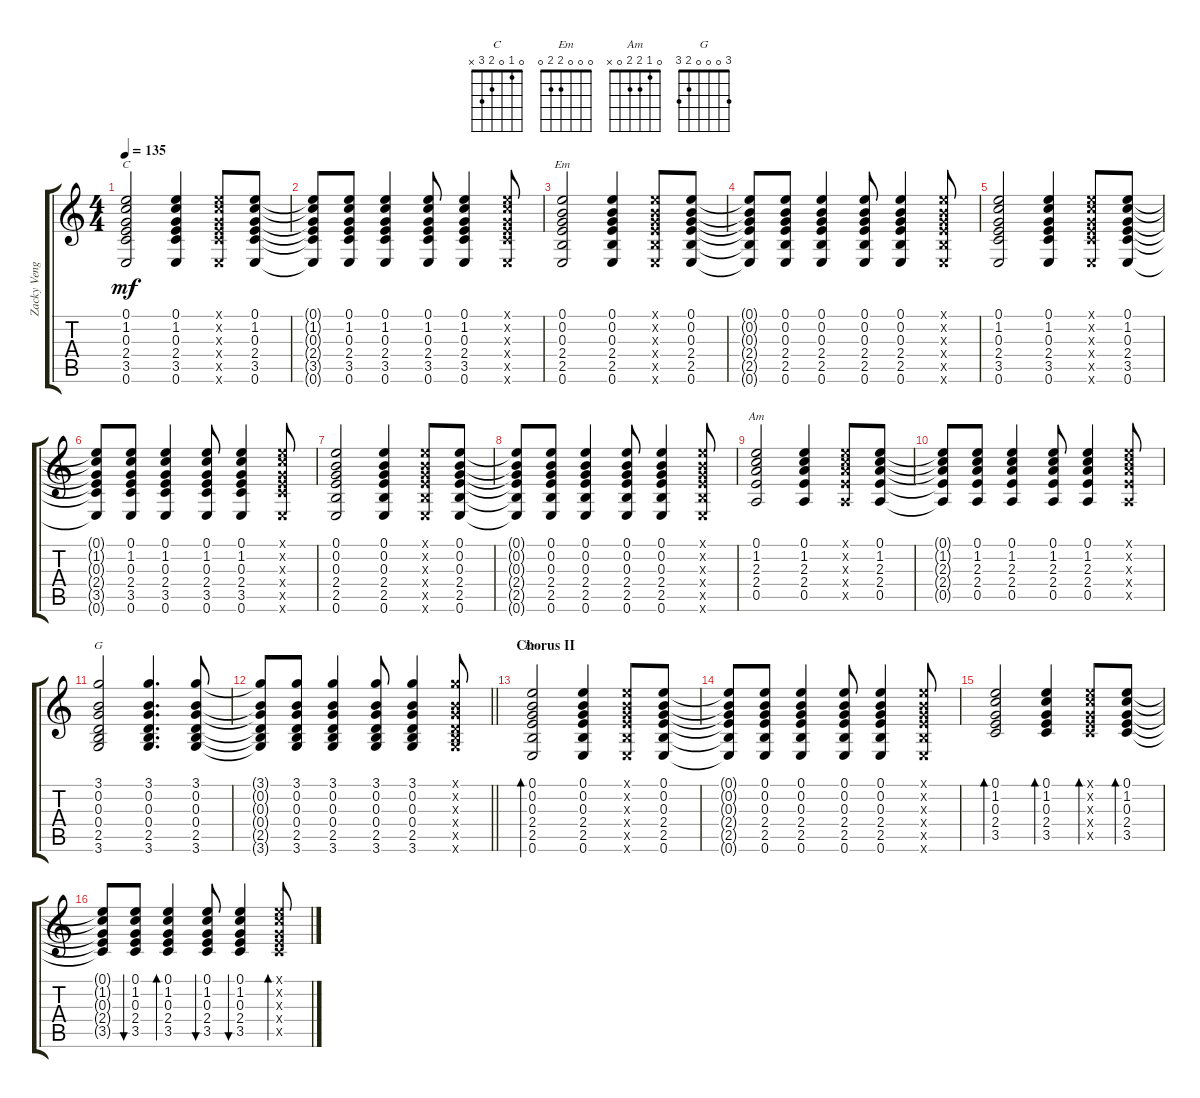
\track ("Zacky Vengeance" "Zacky Veng") {instrument acousticguitarsteel}
\staff {score tabs}
\tuning (E4 B3 G3 D3 A2 E2) {hide}
\chord ("C" 0 1 0 2 3 x)
\chord ("Em" 0 0 0 2 2 x)
\chord ("Am" 0 1 2 2 0 x)
\chord ("G" 3 0 0 0 2 3)
\chord ("Em" 0 0 0 2 2 0)
\ts (4 4)
\tempo 135
\clef g2
\ks c
(0.1 1.2 0.3 2.4 3.5 0.6).2{ch "C" dy mf} (0.1 1.2 0.3 2.4 3.5 0.6).4 (0.1{x} 1.2{x} 0.3{x} 2.4{x} 3.5{x} 0.6{x}).8 (0.1 1.2 0.3 2.4 3.5 0.6).8 |
(0.1{t} 1.2{t} 0.3{t} 2.4{t} 3.5{t} 0.6{t}).8 (0.1 1.2 0.3 2.4 3.5 0.6).8 (0.1 1.2 0.3 2.4 3.5 0.6).4 (0.1 1.2 0.3 2.4 3.5 0.6).8 (0.1 1.2 0.3 2.4 3.5 0.6).4 (0.1{x} 1.2{x} 0.3{x} 2.4{x} 3.5{x} 0.6{x}).8 |
(0.1 0.2 0.3 2.4 2.5 0.6).2{ch "Em"} (0.1 0.2 0.3 2.4 2.5 0.6).4 (0.1{x} 0.2{x} 0.3{x} 2.4{x} 2.5{x} 0.6{x}).8 (0.1 0.2 0.3 2.4 2.5 0.6).8 |
(0.1{t} 0.2{t} 0.3{t} 2.4{t} 2.5{t} 0.6{t}).8 (0.1 0.2 0.3 2.4 2.5 0.6).8 (0.1 0.2 0.3 2.4 2.5 0.6).4 (0.1 0.2 0.3 2.4 2.5 0.6).8 (0.1 0.2 0.3 2.4 2.5 0.6).4 (0.1{x} 0.2{x} 0.3{x} 2.4{x} 2.5{x} 0.6{x}).8 |
(0.1 1.2 0.3 2.4 3.5 0.6).2 (0.1 1.2 0.3 2.4 3.5 0.6).4 (0.1{x} 1.2{x} 0.3{x} 2.4{x} 3.5{x} 0.6{x}).8 (0.1 1.2 0.3 2.4 3.5 0.6).8 |
(0.1{t} 1.2{t} 0.3{t} 2.4{t} 3.5{t} 0.6{t}).8 (0.1 1.2 0.3 2.4 3.5 0.6).8 (0.1 1.2 0.3 2.4 3.5 0.6).4 (0.1 1.2 0.3 2.4 3.5 0.6).8 (0.1 1.2 0.3 2.4 3.5 0.6).4 (0.1{x} 1.2{x} 0.3{x} 2.4{x} 3.5{x} 0.6{x}).8 |
(0.1 0.2 0.3 2.4 2.5 0.6).2 (0.1 0.2 0.3 2.4 2.5 0.6).4 (0.1{x} 0.2{x} 0.3{x} 2.4{x} 2.5{x} 0.6{x}).8 (0.1 0.2 0.3 2.4 2.5 0.6).8 |
(0.1{t} 0.2{t} 0.3{t} 2.4{t} 2.5{t} 0.6{t}).8 (0.1 0.2 0.3 2.4 2.5 0.6).8 (0.1 0.2 0.3 2.4 2.5 0.6).4 (0.1 0.2 0.3 2.4 2.5 0.6).8 (0.1 0.2 0.3 2.4 2.5 0.6).4 (0.1{x} 0.2{x} 0.3{x} 2.4{x} 2.5{x} 0.6{x}).8 |
(0.1 1.2 2.3 2.4 0.5).2{ch "Am"} (0.1 1.2 2.3 2.4 0.5).4 (0.1{x} 1.2{x} 2.3{x} 2.4{x} 0.5{x}).8 (0.1 1.2 2.3 2.4 0.5).8 |
(0.1{t} 1.2{t} 2.3{t} 2.4{t} 0.5{t}).8 (0.1 1.2 2.3 2.4 0.5).8 (0.1 1.2 2.3 2.4 0.5).4 (0.1 1.2 2.3 2.4 0.5).8 (0.1 1.2 2.3 2.4 0.5).4 (0.1{x} 1.2{x} 2.3{x} 2.4{x} 0.5{x}).8 |
(3.1 0.2 0.3 0.4 2.5 3.6).2{ch "G"} (3.1 0.2 0.3 0.4 2.5 3.6).4{d} (3.1 0.2 0.3 0.4 2.5 3.6).8 |
\barLineRight lightlight
(3.1{t} 0.2{t} 0.3{t} 0.4{t} 2.5{t} 3.6{t}).8 (3.1 0.2 0.3 0.4 2.5 3.6).8 (3.1 0.2 0.3 0.4 2.5 3.6).4 (3.1 0.2 0.3 0.4 2.5 3.6).8 (3.1 0.2 0.3 0.4 2.5 3.6).4 (3.1{x} 0.2{x} 0.3{x} 0.4{x} 2.5{x} 3.6{x}).8 |
\section ("" "Chorus II")
(0.1 0.2 0.3 2.4 2.5 0.6).2{bd 30 ch "Em"} (0.1 0.2 0.3 2.4 2.5 0.6).4 (0.1{x} 0.2{x} 0.3{x} 2.4{x} 2.5{x} 0.6{x}).8 (0.1 0.2 0.3 2.4 2.5 0.6).8 |
(0.1{t} 0.2{t} 0.3{t} 2.4{t} 2.5{t} 0.6{t}).8 (0.1 0.2 0.3 2.4 2.5 0.6).8 (0.1 0.2 0.3 2.4 2.5 0.6).4 (0.1 0.2 0.3 2.4 2.5 0.6).8 (0.1 0.2 0.3 2.4 2.5 0.6).4 (0.1{x} 0.2{x} 0.3{x} 2.4{x} 2.5{x} 0.6{x}).8 |
(0.1 1.2 0.3 2.4 3.5).2{bd 30} (0.1 1.2 0.3 2.4 3.5).4{bd 30} (0.1{x} 1.2{x} 0.3{x} 2.4{x} 3.5{x}).8{bd 30} (0.1 1.2 0.3 2.4 3.5).8{bd 30} |
(0.1{t} 1.2{t} 0.3{t} 2.4{t} 3.5{t}).8 (0.1 1.2 0.3 2.4 3.5).8{bu 30} (0.1 1.2 0.3 2.4 3.5).4{bd 30} (0.1 1.2 0.3 2.4 3.5).8{bu 30} (0.1 1.2 0.3 2.4 3.5).4{bu 30} (0.1{x} 1.2{x} 0.3{x} 2.4{x} 3.5{x}).8{bd 30}
